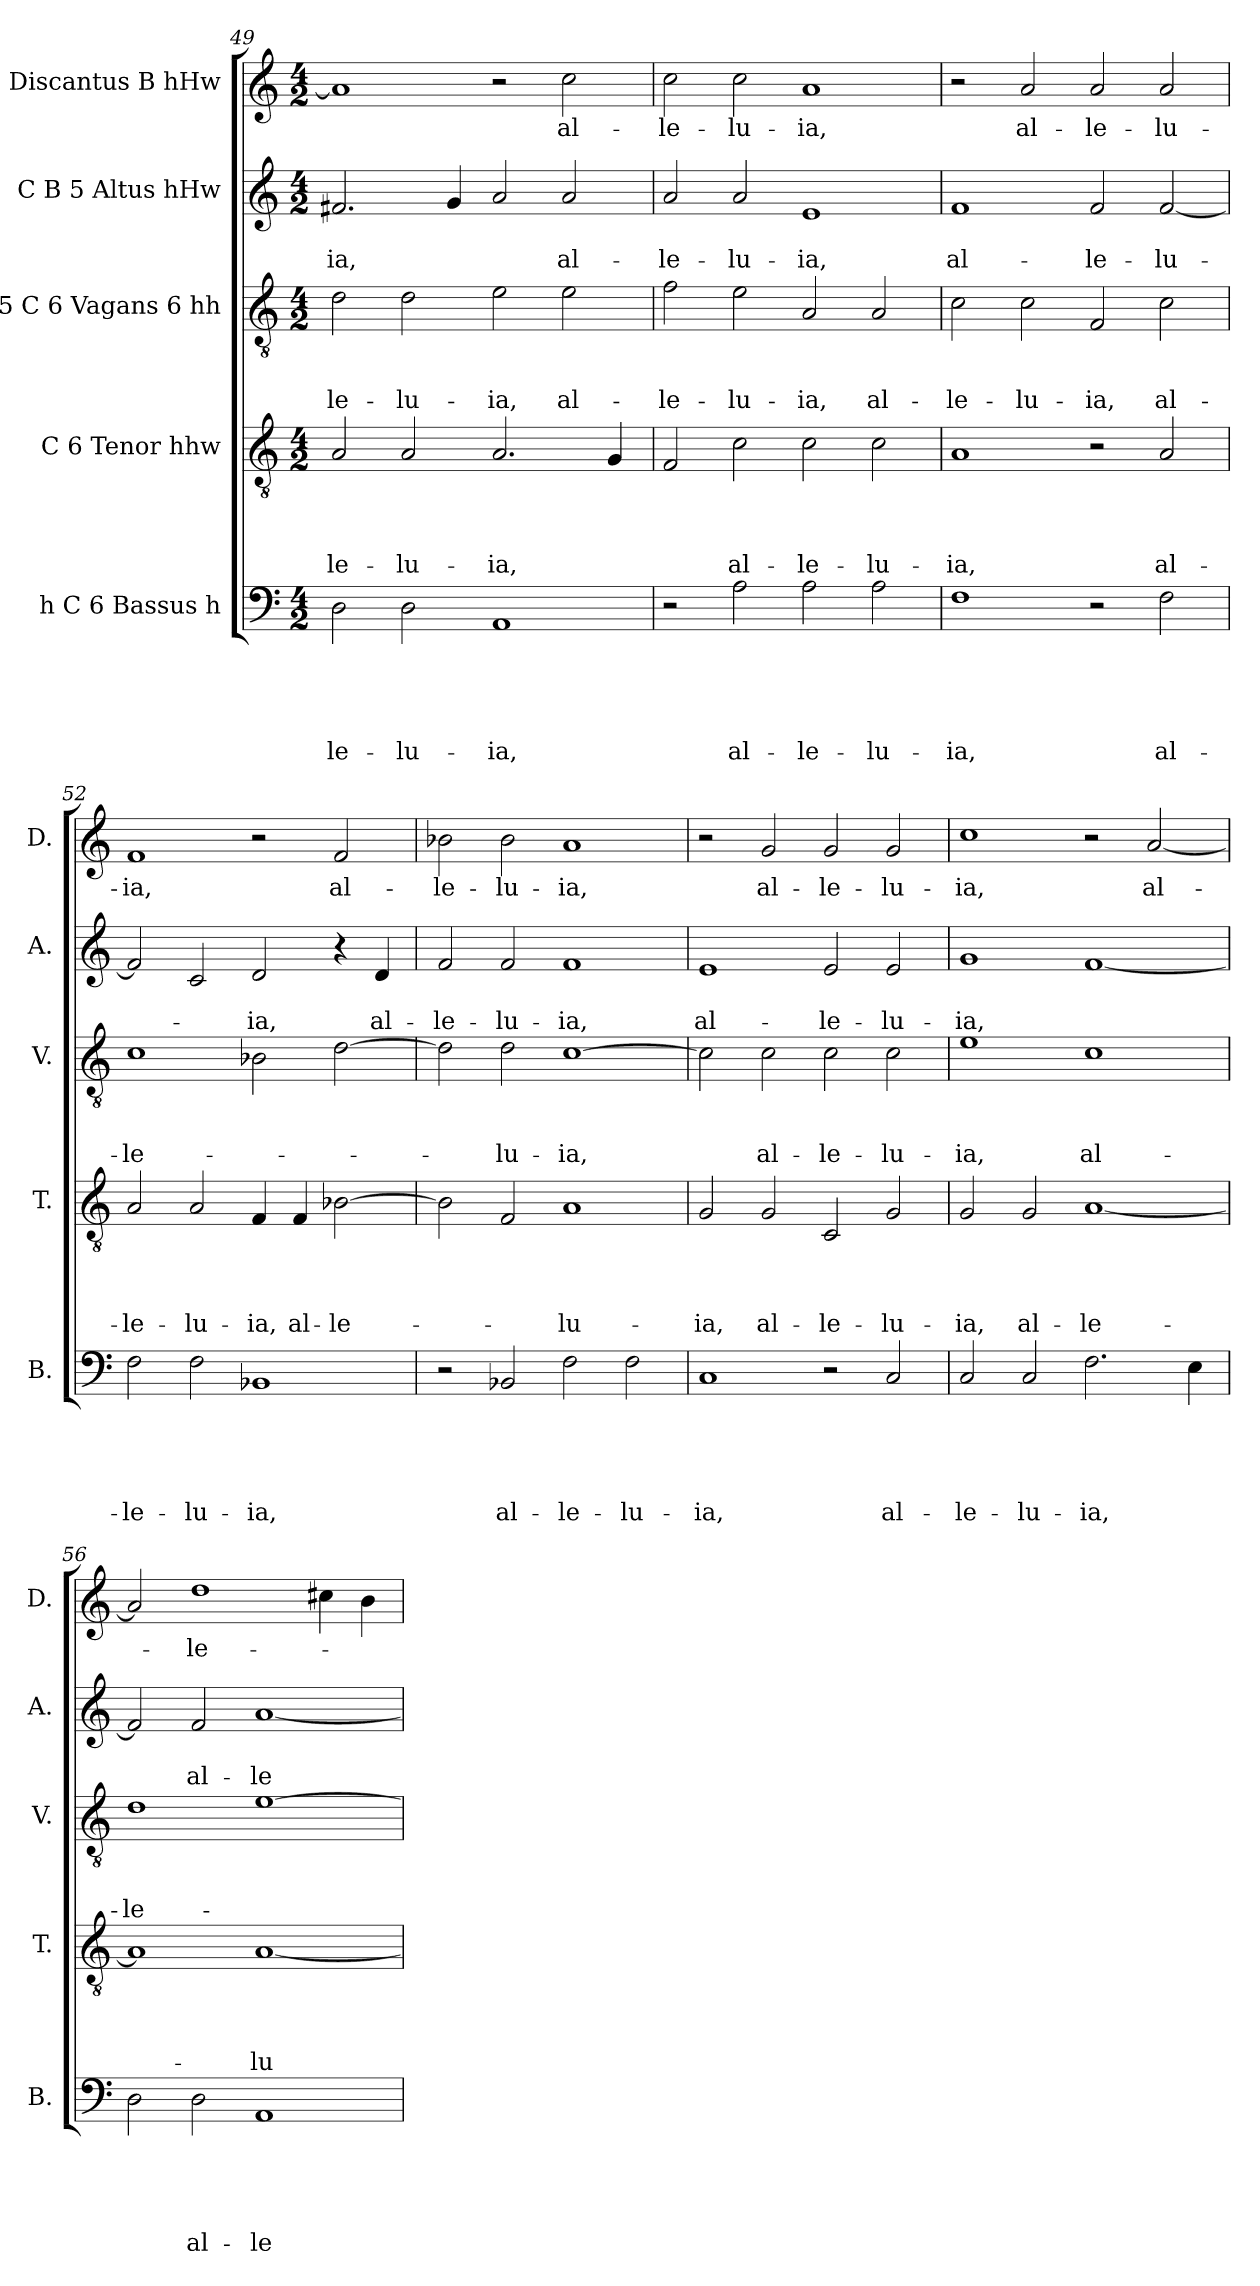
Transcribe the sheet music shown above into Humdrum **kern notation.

**kern	**text	**text	**text	**text	**text	**kern	**text	**text	**text	**text	**kern	**text	**text	**text	**kern	**text	**text	**kern	**text
*part5	*part5	*part5	*part5	*part5	*part5	*part4	*part4	*part4	*part4	*part4	*part3	*part3	*part3	*part3	*part2	*part2	*part2	*part1	*part1
*staff5	*staff5	*staff5	*staff5	*staff5	*staff5	*staff4	*staff4	*staff4	*staff4	*staff4	*staff3	*staff3	*staff3	*staff3	*staff2	*staff2	*staff2	*staff1	*staff1
*I"h C 6 Bassus h	*	*	*	*	*	*I"C 6 Tenor hhw	*	*	*	*	*I"5 C 6 Vagans 6 hh	*	*	*	*I"C B 5 Altus hHw	*	*	*I"C Discantus B hHw	*
*I'B.	*	*	*	*	*	*I'T.	*	*	*	*	*I'V.	*	*	*	*I'A.	*	*	*I'D.	*
*clefF4	*	*	*	*	*	*clefGv2	*	*	*	*	*clefGv2	*	*	*	*clefG2	*	*	*clefG2	*
*k[]	*	*	*	*	*	*k[]	*	*	*	*	*k[]	*	*	*	*k[]	*	*	*k[]	*
*C:	*	*	*	*	*	*C:	*	*	*	*	*C:	*	*	*	*C:	*	*	*C:	*
*M4/2	*	*	*	*	*	*M4/2	*	*	*	*	*M4/2	*	*	*	*M4/2	*	*	*M4/2	*
=49	=49	=49	=49	=49	=49	=49	=49	=49	=49	=49	=49	=49	=49	=49	=49	=49	=49	=49	=49
!	!	!	!	!	!LO:LY:b	!	!	!	!	!LO:LY:b	!	!	!	!LO:LY:b	!	!	!LO:LY:b	!	!
2D\	.	.	.	.	-le-	2A/	.	.	.	-le-	2d\	.	.	-le-	2.f#/	.	-ia,	1a]	.
!	!	!	!	!	!LO:LY:b	!	!	!	!	!LO:LY:b	!	!	!	!LO:LY:b	!	!	!	!	!
2D\	.	.	.	.	-lu-	2A/	.	.	.	-lu-	2d\	.	.	-lu-	.	.	.	.	.
.	.	.	.	.	.	.	.	.	.	.	.	.	.	.	4g/	.	.	.	.
!	!	!	!	!	!LO:LY:b	!	!	!	!	!LO:LY:b	!	!	!	!LO:LY:b	!	!	!	!	!
1AA	.	.	.	.	-ia,	2.A/	.	.	.	-ia,	2e\	.	.	-ia,	2a/	.	.	2r	.
!	!	!	!	!	!	!	!	!	!	!	!	!	!	!LO:LY:b	!	!	!LO:LY:b	!	!LO:LY:b
.	.	.	.	.	.	.	.	.	.	.	2e\	.	.	al-	2a/	.	al-	2cc\	al-
.	.	.	.	.	.	4G/	.	.	.	.	.	.	.	.	.	.	.	.	.
!!LO:LB:g=z
=50	=50	=50	=50	=50	=50	=50	=50	=50	=50	=50	=50	=50	=50	=50	=50	=50	=50	=50	=50
!	!	!	!	!	!	!	!	!	!	!	!	!	!	!LO:LY:b	!	!	!LO:LY:b	!	!LO:LY:b
2r	.	.	.	.	.	2F/	.	.	.	.	2f\	.	.	-le-	2a/	.	-le-	2cc\	-le-
!	!	!	!	!	!LO:LY:b	!	!	!	!	!LO:LY:b	!	!	!	!LO:LY:b	!	!	!LO:LY:b	!	!LO:LY:b
2A\	.	.	.	.	al-	2c\	.	.	.	al-	2e\	.	.	-lu-	2a/	.	-lu-	2cc\	-lu-
!	!	!	!	!	!LO:LY:b	!	!	!	!	!LO:LY:b	!	!	!	!LO:LY:b	!	!	!LO:LY:b	!	!LO:LY:b
2A\	.	.	.	.	-le-	2c\	.	.	.	-le-	2A/	.	.	-ia,	1e	.	-ia,	1a	-ia,
!	!	!	!	!	!LO:LY:b	!	!	!	!	!LO:LY:b	!	!	!	!LO:LY:b	!	!	!	!	!
2A\	.	.	.	.	-lu-	2c\	.	.	.	-lu-	2A/	.	.	al-	.	.	.	.	.
=51	=51	=51	=51	=51	=51	=51	=51	=51	=51	=51	=51	=51	=51	=51	=51	=51	=51	=51	=51
!	!	!	!	!	!LO:LY:b	!	!	!	!	!LO:LY:b	!	!	!	!LO:LY:b	!	!	!LO:LY:b	!	!
1F	.	.	.	.	-ia,	1A	.	.	.	-ia,	2c\	.	.	-le-	1f	.	al-	2r	.
!	!	!	!	!	!	!	!	!	!	!	!	!	!	!LO:LY:b	!	!	!	!	!LO:LY:b
.	.	.	.	.	.	.	.	.	.	.	2c\	.	.	-lu-	.	.	.	2a/	al-
!	!	!	!	!	!	!	!	!	!	!	!	!	!	!LO:LY:b	!	!	!LO:LY:b	!	!LO:LY:b
2r	.	.	.	.	.	2r	.	.	.	.	2F/	.	.	-ia,	2f/	.	-le-	2a/	-le-
!	!	!	!	!	!LO:LY:b	!	!	!	!	!LO:LY:b	!	!	!	!LO:LY:b	!	!	!LO:LY:b	!	!LO:LY:b
2F\	.	.	.	.	al-	2A/	.	.	.	al-	2c\	.	.	al-	[<2f/	.	-lu-	2a/	-lu-
=52	=52	=52	=52	=52	=52	=52	=52	=52	=52	=52	=52	=52	=52	=52	=52	=52	=52	=52	=52
!	!	!	!	!	!LO:LY:b	!	!	!	!	!LO:LY:b	!	!	!	!LO:LY:b	!	!	!	!	!LO:LY:b
2F\	.	.	.	.	-le-	2A/	.	.	.	-le-	1c	.	.	-le-	2f/]	.	.	1f	-ia,
!	!	!	!	!	!LO:LY:b	!	!	!	!	!LO:LY:b	!	!	!	!	!	!	!	!	!
2F\	.	.	.	.	-lu-	2A/	.	.	.	-lu-	.	.	.	.	2c/	.	.	.	.
!	!	!	!	!	!LO:LY:b	!	!	!	!	!LO:LY:b	!	!	!	!	!	!	!LO:LY:b	!	!
1BB-X	.	.	.	.	-ia,	4F/	.	.	.	-ia,	2B-X\	.	.	.	2d/	.	-ia,	2r	.
!	!	!	!	!	!	!	!	!	!	!LO:LY:b	!	!	!	!	!	!	!	!	!
.	.	.	.	.	.	4F/	.	.	.	al-	.	.	.	.	.	.	.	.	.
!	!	!	!	!	!	!	!	!	!	!LO:LY:b	!	!	!	!	!	!	!	!	!LO:LY:b
.	.	.	.	.	.	[>2B-X\	.	.	.	-le-	[>2d\	.	.	.	4r	.	.	2f/	al-
!	!	!	!	!	!	!	!	!	!	!	!	!	!	!	!	!	!LO:LY:b	!	!
.	.	.	.	.	.	.	.	.	.	.	.	.	.	.	4d/	.	al-	.	.
=53	=53	=53	=53	=53	=53	=53	=53	=53	=53	=53	=53	=53	=53	=53	=53	=53	=53	=53	=53
!	!	!	!	!	!	!	!	!	!	!	!	!	!	!	!	!	!LO:LY:b	!	!LO:LY:b
2r	.	.	.	.	.	2B-\]	.	.	.	.	2d\]	.	.	.	2f/	.	-le-	2b-X\	-le-
!	!	!	!	!	!LO:LY:b	!	!	!	!	!	!	!	!	!LO:LY:b	!	!	!LO:LY:b	!	!LO:LY:b
2BB-/	.	.	.	.	al-	2F/	.	.	.	.	2d\	.	.	-lu-	2f/	.	-lu-	2b-\	-lu-
!	!	!	!	!	!LO:LY:b	!	!	!	!	!LO:LY:b	!	!	!	!LO:LY:b	!	!	!LO:LY:b	!	!LO:LY:b
2F\	.	.	.	.	-le-	1A	.	.	.	-lu-	[>1c	.	.	-ia,	1f	.	-ia,	1a	-ia,
!	!	!	!	!	!LO:LY:b	!	!	!	!	!	!	!	!	!	!	!	!	!	!
2F\	.	.	.	.	-lu-	.	.	.	.	.	.	.	.	.	.	.	.	.	.
=54	=54	=54	=54	=54	=54	=54	=54	=54	=54	=54	=54	=54	=54	=54	=54	=54	=54	=54	=54
!	!	!	!	!	!LO:LY:b	!	!	!	!	!LO:LY:b	!	!	!	!	!	!	!LO:LY:b	!	!
1C	.	.	.	.	-ia,	2G/	.	.	.	-ia,	2c\]	.	.	.	1e	.	al-	2r	.
!	!	!	!	!	!	!	!	!	!	!LO:LY:b	!	!	!	!LO:LY:b	!	!	!	!	!LO:LY:b
.	.	.	.	.	.	2G/	.	.	.	al-	2c\	.	.	al-	.	.	.	2g/	al-
!	!	!	!	!	!	!	!	!	!	!LO:LY:b	!	!	!	!LO:LY:b	!	!	!LO:LY:b	!	!LO:LY:b
2r	.	.	.	.	.	2C/	.	.	.	-le-	2c\	.	.	-le-	2e/	.	-le-	2g/	-le-
!	!	!	!	!	!LO:LY:b	!	!	!	!	!LO:LY:b	!	!	!	!LO:LY:b	!	!	!LO:LY:b	!	!LO:LY:b
2C/	.	.	.	.	al-	2G/	.	.	.	-lu-	2c\	.	.	-lu-	2e/	.	-lu-	2g/	-lu-
!!LO:LB:g=z
=55	=55	=55	=55	=55	=55	=55	=55	=55	=55	=55	=55	=55	=55	=55	=55	=55	=55	=55	=55
!	!	!	!	!	!LO:LY:b	!	!	!	!	!LO:LY:b	!	!	!	!LO:LY:b	!	!	!LO:LY:b	!	!LO:LY:b
2C/	.	.	.	.	-le-	2G/	.	.	.	-ia,	1e	.	.	-ia,	1g	.	-ia,	1cc	-ia,
!	!	!	!	!	!LO:LY:b	!	!	!	!	!LO:LY:b	!	!	!	!	!	!	!	!	!
2C/	.	.	.	.	-lu-	2G/	.	.	.	al-	.	.	.	.	.	.	.	.	.
!	!	!	!	!	!LO:LY:b	!	!	!	!	!LO:LY:b	!	!	!	!LO:LY:b	!	!	!	!	!
2.F\	.	.	.	.	-ia,	[<1A	.	.	.	-le-	1c	.	.	al-	[<1f	.	.	2r	.
!	!	!	!	!	!	!	!	!	!	!	!	!	!	!	!	!	!	!	!LO:LY:b
.	.	.	.	.	.	.	.	.	.	.	.	.	.	.	.	.	.	[<2a/	al-
4E\	.	.	.	.	.	.	.	.	.	.	.	.	.	.	.	.	.	.	.
=56	=56	=56	=56	=56	=56	=56	=56	=56	=56	=56	=56	=56	=56	=56	=56	=56	=56	=56	=56
!	!	!	!	!	!	!	!	!	!	!	!	!	!	!LO:LY:b	!	!	!	!	!
2D\	.	.	.	.	.	1A]	.	.	.	.	1d	.	.	-le-	2f/]	.	.	2a/]	.
!	!	!	!	!	!LO:LY:b	!	!	!	!	!	!	!	!	!	!	!	!LO:LY:b	!	!LO:LY:b
2D\	.	.	.	.	al-	.	.	.	.	.	.	.	.	.	2f/	.	al-	1dd	-le-
!	!	!	!	!	!LO:LY:b	!	!	!	!	!LO:LY:b	!	!	!	!	!	!	!LO:LY:b	!	!
1AA	.	.	.	.	-le-	[<1A	.	.	.	-lu-	[>1e	.	.	.	[<1a	.	-le-	.	.
.	.	.	.	.	.	.	.	.	.	.	.	.	.	.	.	.	.	4cc#X\	.
.	.	.	.	.	.	.	.	.	.	.	.	.	.	.	.	.	.	4b\	.
=	=	=	=	=	=	=	=	=	=	=	=	=	=	=	=	=	=	=	=
*-	*-	*-	*-	*-	*-	*-	*-	*-	*-	*-	*-	*-	*-	*-	*-	*-	*-	*-	*-
